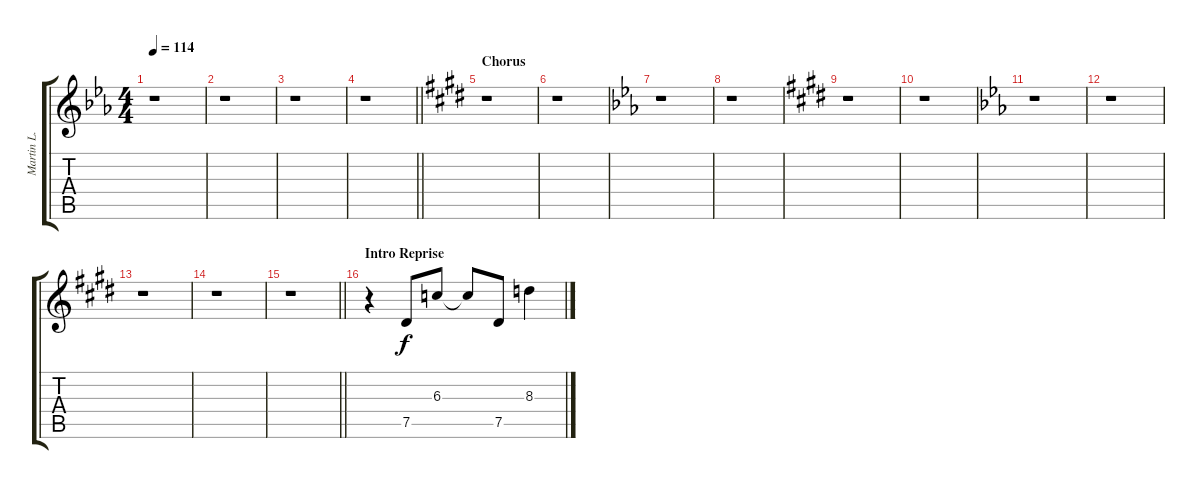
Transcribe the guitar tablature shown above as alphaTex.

\track ("Martin L. Gore(Guitar)" "Martin L. ") {instrument electricguitarclean}
\staff {score tabs}
\tuning (Eb4 Bb3 Gb3 Db3 Ab2 Eb2) {hide}
\ts (4 4)
\tempo 114
\clef g2
\ks eb
r.1{dy f} |
r.1 |
r.1 |
\barLineRight lightlight
r.1 |
\section ("" "Chorus")
\ks e
r.1 |
\ks c#minor
r.1 |
\ks eb
r.1 |
r.1 |
\ks e
r.1 |
\ks c#minor
r.1 |
\ks eb
r.1 |
r.1 |
\ks c#minor
r.1 |
r.1 |
\barLineRight lightlight
r.1 |
\section ("" "Intro Reprise")
\ks e
r.4 7.5.8 6.3.8 6.3{t}.8 7.5.8 8.3.4
